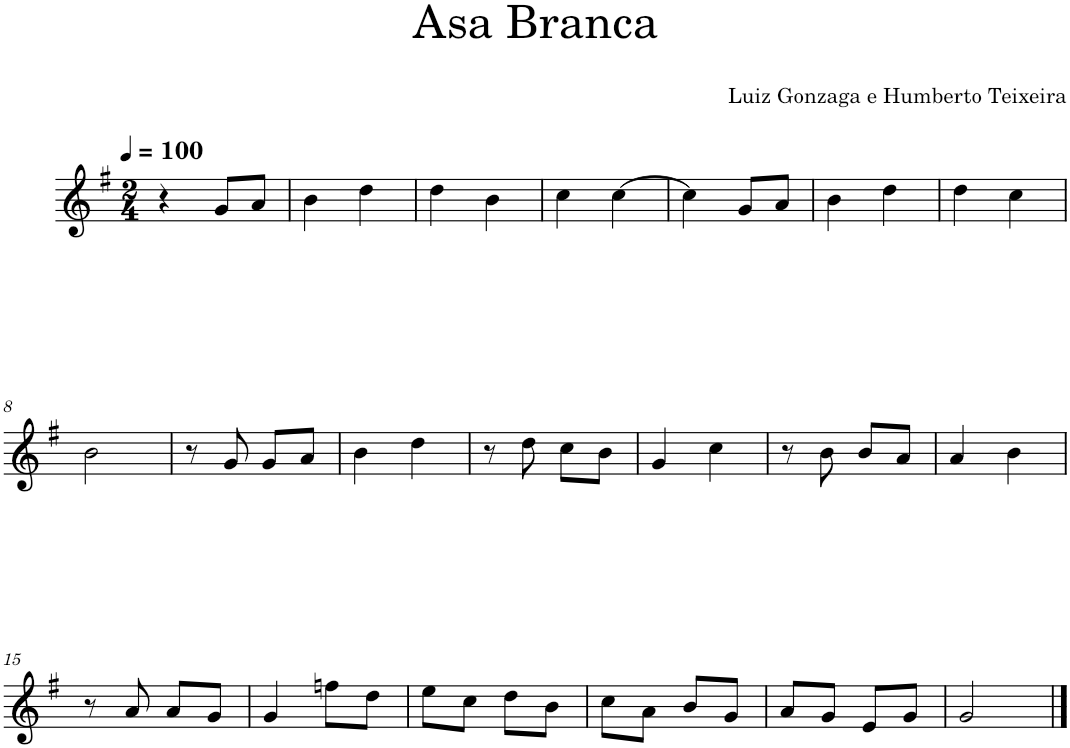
**kern
*part1
*staff1
*I"Piano
*I'Pno.
*clefG2
*k[f#]
*M2/4
*MM100
=1
4r
8g/L
8a/J
=2
4b\
4dd\
=3
4dd\
4b\
=4
4cc\
[4cc\
=5
4cc\]
8g/L
8a/J
=6
4b\
4dd\
=7
4dd\
4cc\
!!LO:LB:g=z
=8
2b\
=9
8r
8g/
8g/L
8a/J
=10
4b\
4dd\
=11
8r
8dd\
8cc\L
8b\J
=12
4g/
4cc\
=13
8r
8b\
8b/L
8a/J
=14
4a/
4b\
!!LO:LB:g=z
=15
8r
8a/
8a/L
8g/J
=16
4g/
8ffn\L
8dd\J
=17
8ee\L
8cc\J
8dd\L
8b\J
=18
8cc\L
8a\J
8b/L
8g/J
=19
8a/L
8g/J
8e/L
8g/J
=20
2g/
==
*-
